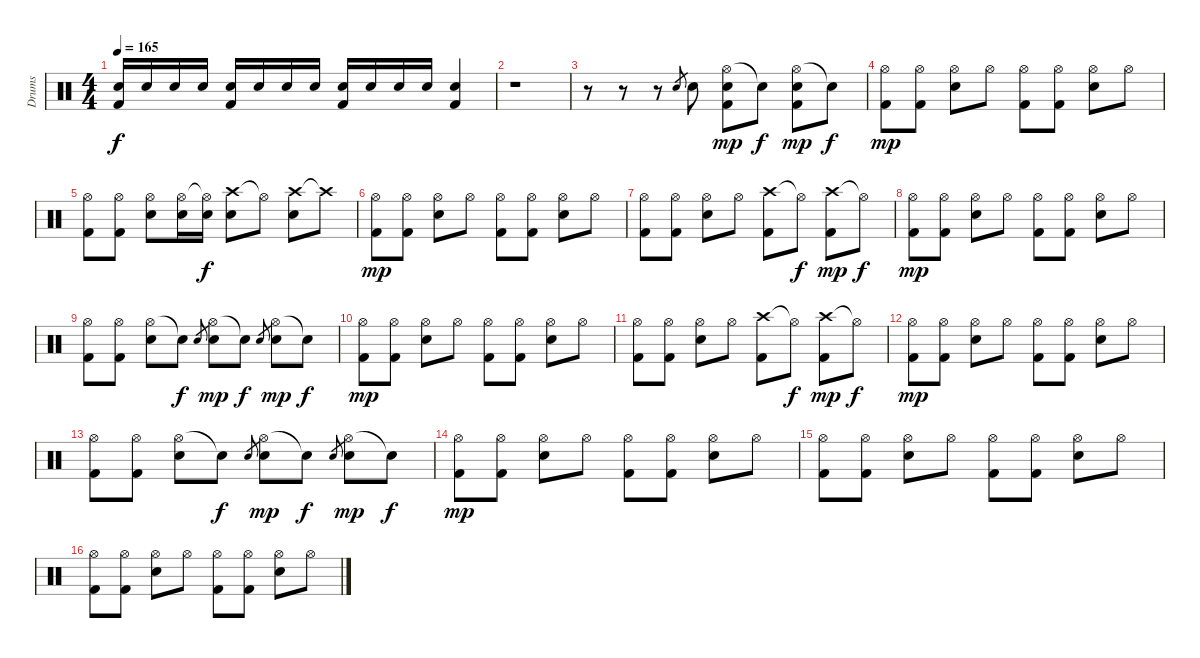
\track ("Drums" "Drums") {instrument percussion}
\staff {score}
\articulation defaults
\ts (4 4)
\tempo 165
\clef neutral
\ks c
("Electric Snare (hit)" "Kick (hit) 2").16{dy f} "Electric Snare (hit)".16 "Electric Snare (hit)".16 "Electric Snare (hit)".16 ("Electric Snare (hit)" "Kick (hit) 2").16 "Electric Snare (hit)".16 "Electric Snare (hit)".16 "Electric Snare (hit)".16 ("Electric Snare (hit)" "Kick (hit) 2").16 "Electric Snare (hit)".16 "Electric Snare (hit)".16 "Electric Snare (hit)".16 ("Electric Snare (hit)" "Kick (hit) 2").4 |
r.1 |
r.8 r.8 r.8 "Electric Snare (hit)".8{gr} "Electric Snare (hit)".8 ("Hi-Hat (open)" "Electric Snare (hit)" "Kick (hit) 2").8{dy mp} "Snare (hit)"{t}.8{dy f} ("Hi-Hat (open)" "Electric Snare (hit)" "Kick (hit) 2").8{dy mp} "Snare (hit)"{t}.8{dy f} |
("Hi-Hat (open)" "Kick (hit) 2").8{dy mp} ("Hi-Hat (open)" "Kick (hit) 2").8 ("Hi-Hat (open)" "Electric Snare (hit)").8 "Hi-Hat (open)".8 ("Hi-Hat (open)" "Kick (hit) 2").8 ("Hi-Hat (open)" "Kick (hit) 2").8 ("Hi-Hat (open)" "Electric Snare (hit)").8 "Hi-Hat (open)".8 |
("Hi-Hat (open)" "Kick (hit) 2").8 ("Hi-Hat (open)" "Kick (hit) 2").8 ("Hi-Hat (open)" "Electric Snare (hit)").8 ("Hi-Hat (open)" "Electric Snare (hit)").16 ("Hi-Hat (open)"{t} "Electric Snare (hit)").16{dy f} ("Crash high (hit)" "Electric Snare (hit)").8 "Hi-Hat (open)"{t}.8 ("Crash high (hit)" "Electric Snare (hit)").8 "Crash high (hit)"{t}.8 |
("Hi-Hat (open)" "Kick (hit) 2").8{dy mp} ("Hi-Hat (open)" "Kick (hit) 2").8 ("Hi-Hat (open)" "Electric Snare (hit)").8 "Hi-Hat (open)".8 ("Hi-Hat (open)" "Kick (hit) 2").8 ("Hi-Hat (open)" "Kick (hit) 2").8 ("Hi-Hat (open)" "Electric Snare (hit)").8 "Hi-Hat (open)".8 |
("Hi-Hat (open)" "Kick (hit) 2").8 ("Hi-Hat (open)" "Kick (hit) 2").8 ("Hi-Hat (open)" "Electric Snare (hit)").8 "Hi-Hat (open)".8 ("Crash high (hit)" "Kick (hit) 2").8 "Hi-Hat (open)"{t}.8{dy f} ("Crash high (hit)" "Kick (hit) 2").8{dy mp} "Hi-Hat (open)"{t}.8{dy f} |
("Hi-Hat (open)" "Kick (hit) 2").8{dy mp} ("Hi-Hat (open)" "Kick (hit) 2").8 ("Hi-Hat (open)" "Electric Snare (hit)").8 "Hi-Hat (open)".8 ("Hi-Hat (open)" "Kick (hit) 2").8 ("Hi-Hat (open)" "Kick (hit) 2").8 ("Hi-Hat (open)" "Electric Snare (hit)").8 "Hi-Hat (open)".8 |
("Hi-Hat (open)" "Kick (hit) 2").8 ("Hi-Hat (open)" "Kick (hit) 2").8 ("Hi-Hat (open)" "Electric Snare (hit)").8 "Snare (hit)"{t}.8{dy f} "Electric Snare (hit)".8{gr} ("Hi-Hat (open)" "Electric Snare (hit)").8{dy mp} "Snare (hit)"{t}.8{dy f} "Electric Snare (hit)".8{gr} ("Hi-Hat (open)" "Electric Snare (hit)").8{dy mp} "Snare (hit)"{t}.8{dy f} |
("Hi-Hat (open)" "Kick (hit) 2").8{dy mp} ("Hi-Hat (open)" "Kick (hit) 2").8 ("Hi-Hat (open)" "Electric Snare (hit)").8 "Hi-Hat (open)".8 ("Hi-Hat (open)" "Kick (hit) 2").8 ("Hi-Hat (open)" "Kick (hit) 2").8 ("Hi-Hat (open)" "Electric Snare (hit)").8 "Hi-Hat (open)".8 |
("Hi-Hat (open)" "Kick (hit) 2").8 ("Hi-Hat (open)" "Kick (hit) 2").8 ("Hi-Hat (open)" "Electric Snare (hit)").8 "Hi-Hat (open)".8 ("Crash high (hit)" "Kick (hit) 2").8 "Hi-Hat (open)"{t}.8{dy f} ("Crash high (hit)" "Kick (hit) 2").8{dy mp} "Hi-Hat (open)"{t}.8{dy f} |
("Hi-Hat (open)" "Kick (hit) 2").8{dy mp} ("Hi-Hat (open)" "Kick (hit) 2").8 ("Hi-Hat (open)" "Electric Snare (hit)").8 "Hi-Hat (open)".8 ("Hi-Hat (open)" "Kick (hit) 2").8 ("Hi-Hat (open)" "Kick (hit) 2").8 ("Hi-Hat (open)" "Electric Snare (hit)").8 "Hi-Hat (open)".8 |
("Hi-Hat (open)" "Kick (hit) 2").8 ("Hi-Hat (open)" "Kick (hit) 2").8 ("Hi-Hat (open)" "Electric Snare (hit)").8 "Snare (hit)"{t}.8{dy f} "Electric Snare (hit)".8{gr} ("Hi-Hat (open)" "Electric Snare (hit)").8{dy mp} "Snare (hit)"{t}.8{dy f} "Electric Snare (hit)".8{gr} ("Hi-Hat (open)" "Electric Snare (hit)").8{dy mp} "Snare (hit)"{t}.8{dy f} |
("Hi-Hat (open)" "Kick (hit) 2").8{dy mp} ("Hi-Hat (open)" "Kick (hit) 2").8 ("Hi-Hat (open)" "Electric Snare (hit)").8 "Hi-Hat (open)".8 ("Hi-Hat (open)" "Kick (hit) 2").8 ("Hi-Hat (open)" "Kick (hit) 2").8 ("Hi-Hat (open)" "Electric Snare (hit)").8 "Hi-Hat (open)".8 |
("Hi-Hat (open)" "Kick (hit) 2").8 ("Hi-Hat (open)" "Kick (hit) 2").8 ("Hi-Hat (open)" "Electric Snare (hit)").8 "Hi-Hat (open)".8 ("Hi-Hat (open)" "Kick (hit) 2").8 ("Hi-Hat (open)" "Kick (hit) 2").8 ("Hi-Hat (open)" "Electric Snare (hit)").8 "Hi-Hat (open)".8 |
("Hi-Hat (open)" "Kick (hit) 2").8 ("Hi-Hat (open)" "Kick (hit) 2").8 ("Hi-Hat (open)" "Electric Snare (hit)").8 "Hi-Hat (open)".8 ("Hi-Hat (open)" "Kick (hit) 2").8 ("Hi-Hat (open)" "Kick (hit) 2").8 ("Hi-Hat (open)" "Electric Snare (hit)").8 "Hi-Hat (open)".8
